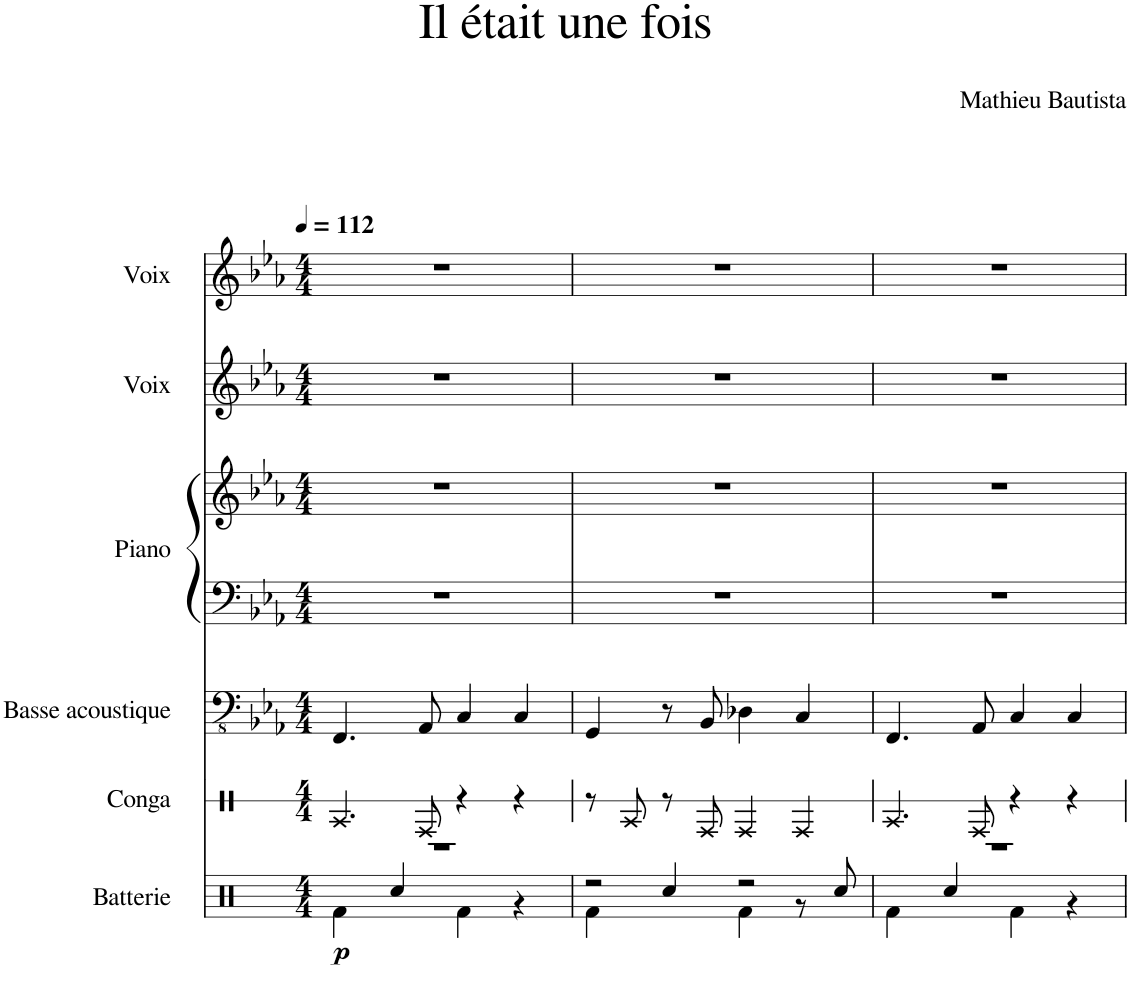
**kern	**dynam	**kern	**kern	**kern	**kern	**kern	**kern
*part6	*part6	*part5	*part4	*part3	*part3	*part2	*part1
*staff7	*staff7	*staff6	*staff5	*staff4	*staff3	*staff2	*staff1
*I"Batterie	*	*I"Conga	*I"Basse acoustique	*I"Piano	*	*I"Voix	*I"Voix
*I'Batt.	*	*I'Conga	*I'Bass	*I'Pia.	*	*I'Vx.	*I'Vx.
*	*	*stria1	*	*	*	*	*
*clefX	*	*clefX	*clefFv4	*clefF4	*clefG2	*clefG2	*clefG2
*k[]	*	*k[]	*k[b-e-a-]	*k[b-e-a-]	*k[b-e-a-]	*k[b-e-a-]	*k[b-e-a-]
*M4/4	*	*M4/4	*M4/4	*M4/4	*M4/4	*M4/4	*M4/4
*MM112	*	*MM112	*MM112	*MM112	*MM112	*MM112	*MM112
=1	=1	=1	=1	=1	=1	=1	=1
*^	*	*	*	*	*	*	*
!	!	!LO:DY:b	!	!	!	!	!	!
1r	4Rf\	p	4.RA/	4.FFF/	1r	1r	1r	1r
.	4Rcc/	.	.	.	.	.	.	.
.	.	.	8RF/	8AAA-/	.	.	.	.
.	4Rf\	.	4r	4CC/	.	.	.	.
.	4r	.	4r	4CC/	.	.	.	.
=2	=2	=2	=2	=2	=2	=2	=2	=2
2r	4Rf\	.	8r	4GGG/	1r	1r	1r	1r
.	.	.	8RA/	.	.	.	.	.
.	4Rcc/	.	8r	8r	.	.	.	.
.	.	.	8RF/	8BBB-/	.	.	.	.
2r	4Rf\	.	4RF/	4DD-X\	.	.	.	.
.	8r	.	4RF/	4CC/	.	.	.	.
.	8Rcc/	.	.	.	.	.	.	.
=3	=3	=3	=3	=3	=3	=3	=3	=3
1r	4Rf\	.	4.RA/	4.FFF/	1r	1r	1r	1r
.	4Rcc/	.	.	.	.	.	.	.
.	.	.	8RF/	8AAA-/	.	.	.	.
.	4Rf\	.	4r	4CC/	.	.	.	.
.	4r	.	4r	4CC/	.	.	.	.
*v	*v	*	*	*	*	*	*	*
=	=	=	=	=	=	=	=
*-	*-	*-	*-	*-	*-	*-	*-
